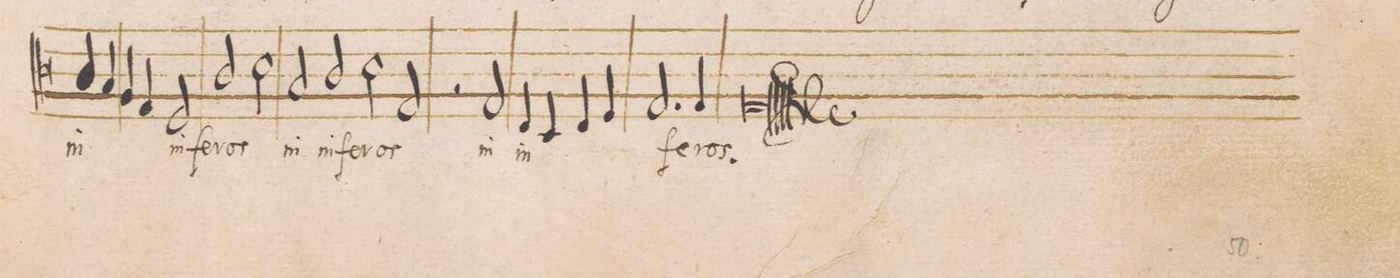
**kern	**text
*I"[QUINTA VOX]	*
*clefC3	*
*k[]	*
*met(C|)	*
*M2/1	*
4c/	in
4B/	.
=32-	=32-
4A/	.
4G/	.
2F#/	in-
2c/	-fe-
2d\	-ros
=33-	=33-
2B/	in
2c/	in-
2d\	-fe-
2G/	-ros
=34-	=34-
2rB	.
2G/	in
4E/	in-
4D/	.
4E/	.
4Fny/	.
=35-	=35-
2.G/	-fe-
4G/	.
1G	-ros.
=-	=-
*-	*-
